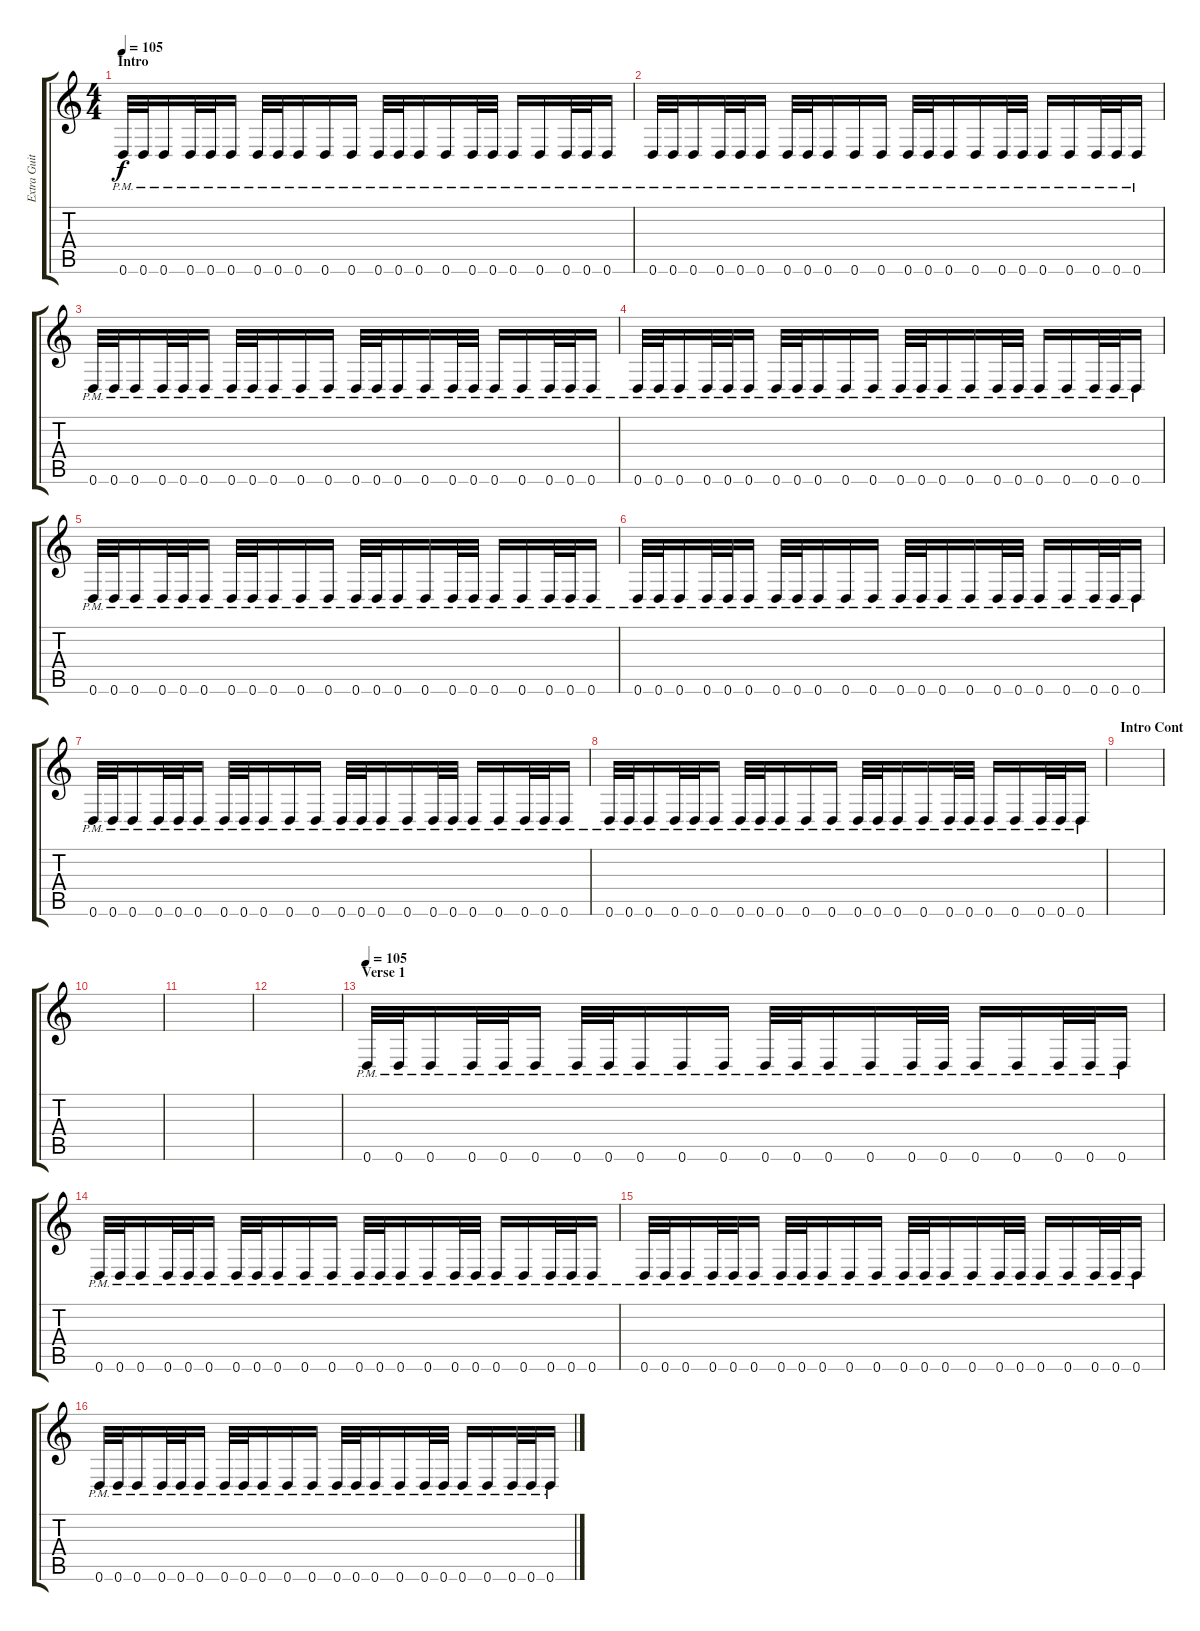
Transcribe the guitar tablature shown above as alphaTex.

\track ("Extra Guitar 1" "Extra Guit") {instrument overdrivenguitar}
\staff {score tabs}
\tuning (E4 B3 G3 D3 A2 D2) {hide}
\ts (4 4)
\section ("" "Intro")
\tempo 105
\clef g2
\ks c
0.6{pm}.32{dy f instrument overdrivenguitar} 0.6{pm}.32 0.6{pm}.16 0.6{pm}.32 0.6{pm}.32 0.6{pm}.16 0.6{pm}.32 0.6{pm}.32 0.6{pm}.16 0.6{pm}.16 0.6{pm}.16 0.6{pm}.32 0.6{pm}.32 0.6{pm}.16 0.6{pm}.16 0.6{pm}.32 0.6{pm}.32 0.6{pm}.16 0.6{pm}.16 0.6{pm}.32 0.6{pm}.32 0.6{pm}.16 |
0.6{pm}.32 0.6{pm}.32 0.6{pm}.16 0.6{pm}.32 0.6{pm}.32 0.6{pm}.16 0.6{pm}.32 0.6{pm}.32 0.6{pm}.16 0.6{pm}.16 0.6{pm}.16 0.6{pm}.32 0.6{pm}.32 0.6{pm}.16 0.6{pm}.16 0.6{pm}.32 0.6{pm}.32 0.6{pm}.16 0.6{pm}.16 0.6{pm}.32 0.6{pm}.32 0.6{pm}.16 |
0.6{pm}.32 0.6{pm}.32 0.6{pm}.16 0.6{pm}.32 0.6{pm}.32 0.6{pm}.16 0.6{pm}.32 0.6{pm}.32 0.6{pm}.16 0.6{pm}.16 0.6{pm}.16 0.6{pm}.32 0.6{pm}.32 0.6{pm}.16 0.6{pm}.16 0.6{pm}.32 0.6{pm}.32 0.6{pm}.16 0.6{pm}.16 0.6{pm}.32 0.6{pm}.32 0.6{pm}.16 |
0.6{pm}.32 0.6{pm}.32 0.6{pm}.16 0.6{pm}.32 0.6{pm}.32 0.6{pm}.16 0.6{pm}.32 0.6{pm}.32 0.6{pm}.16 0.6{pm}.16 0.6{pm}.16 0.6{pm}.32 0.6{pm}.32 0.6{pm}.16 0.6{pm}.16 0.6{pm}.32 0.6{pm}.32 0.6{pm}.16 0.6{pm}.16 0.6{pm}.32 0.6{pm}.32 0.6{pm}.16 |
0.6{pm}.32 0.6{pm}.32 0.6{pm}.16 0.6{pm}.32 0.6{pm}.32 0.6{pm}.16 0.6{pm}.32 0.6{pm}.32 0.6{pm}.16 0.6{pm}.16 0.6{pm}.16 0.6{pm}.32 0.6{pm}.32 0.6{pm}.16 0.6{pm}.16 0.6{pm}.32 0.6{pm}.32 0.6{pm}.16 0.6{pm}.16 0.6{pm}.32 0.6{pm}.32 0.6{pm}.16 |
0.6{pm}.32 0.6{pm}.32 0.6{pm}.16 0.6{pm}.32 0.6{pm}.32 0.6{pm}.16 0.6{pm}.32 0.6{pm}.32 0.6{pm}.16 0.6{pm}.16 0.6{pm}.16 0.6{pm}.32 0.6{pm}.32 0.6{pm}.16 0.6{pm}.16 0.6{pm}.32 0.6{pm}.32 0.6{pm}.16 0.6{pm}.16 0.6{pm}.32 0.6{pm}.32 0.6{pm}.16 |
0.6{pm}.32 0.6{pm}.32 0.6{pm}.16 0.6{pm}.32 0.6{pm}.32 0.6{pm}.16 0.6{pm}.32 0.6{pm}.32 0.6{pm}.16 0.6{pm}.16 0.6{pm}.16 0.6{pm}.32 0.6{pm}.32 0.6{pm}.16 0.6{pm}.16 0.6{pm}.32 0.6{pm}.32 0.6{pm}.16 0.6{pm}.16 0.6{pm}.32 0.6{pm}.32 0.6{pm}.16 |
0.6{pm}.32 0.6{pm}.32 0.6{pm}.16 0.6{pm}.32 0.6{pm}.32 0.6{pm}.16 0.6{pm}.32 0.6{pm}.32 0.6{pm}.16 0.6{pm}.16 0.6{pm}.16 0.6{pm}.32 0.6{pm}.32 0.6{pm}.16 0.6{pm}.16 0.6{pm}.32 0.6{pm}.32 0.6{pm}.16 0.6{pm}.16 0.6{pm}.32 0.6{pm}.32 0.6{pm}.16 |
\section ("" "Intro Cont")
|
|
|
|
\section ("" "Verse 1")
\tempo 105
0.6{pm}.32 0.6{pm}.32 0.6{pm}.16 0.6{pm}.32 0.6{pm}.32 0.6{pm}.16 0.6{pm}.32 0.6{pm}.32 0.6{pm}.16 0.6{pm}.16 0.6{pm}.16 0.6{pm}.32 0.6{pm}.32 0.6{pm}.16 0.6{pm}.16 0.6{pm}.32 0.6{pm}.32 0.6{pm}.16 0.6{pm}.16 0.6{pm}.32 0.6{pm}.32 0.6{pm}.16 |
0.6{pm}.32 0.6{pm}.32 0.6{pm}.16 0.6{pm}.32 0.6{pm}.32 0.6{pm}.16 0.6{pm}.32 0.6{pm}.32 0.6{pm}.16 0.6{pm}.16 0.6{pm}.16 0.6{pm}.32 0.6{pm}.32 0.6{pm}.16 0.6{pm}.16 0.6{pm}.32 0.6{pm}.32 0.6{pm}.16 0.6{pm}.16 0.6{pm}.32 0.6{pm}.32 0.6{pm}.16 |
0.6{pm}.32 0.6{pm}.32 0.6{pm}.16 0.6{pm}.32 0.6{pm}.32 0.6{pm}.16 0.6{pm}.32 0.6{pm}.32 0.6{pm}.16 0.6{pm}.16 0.6{pm}.16 0.6{pm}.32 0.6{pm}.32 0.6{pm}.16 0.6{pm}.16 0.6{pm}.32 0.6{pm}.32 0.6{pm}.16 0.6{pm}.16 0.6{pm}.32 0.6{pm}.32 0.6{pm}.16 |
0.6{pm}.32 0.6{pm}.32 0.6{pm}.16 0.6{pm}.32 0.6{pm}.32 0.6{pm}.16 0.6{pm}.32 0.6{pm}.32 0.6{pm}.16 0.6{pm}.16 0.6{pm}.16 0.6{pm}.32 0.6{pm}.32 0.6{pm}.16 0.6{pm}.16 0.6{pm}.32 0.6{pm}.32 0.6{pm}.16 0.6{pm}.16 0.6{pm}.32 0.6{pm}.32 0.6{pm}.16
